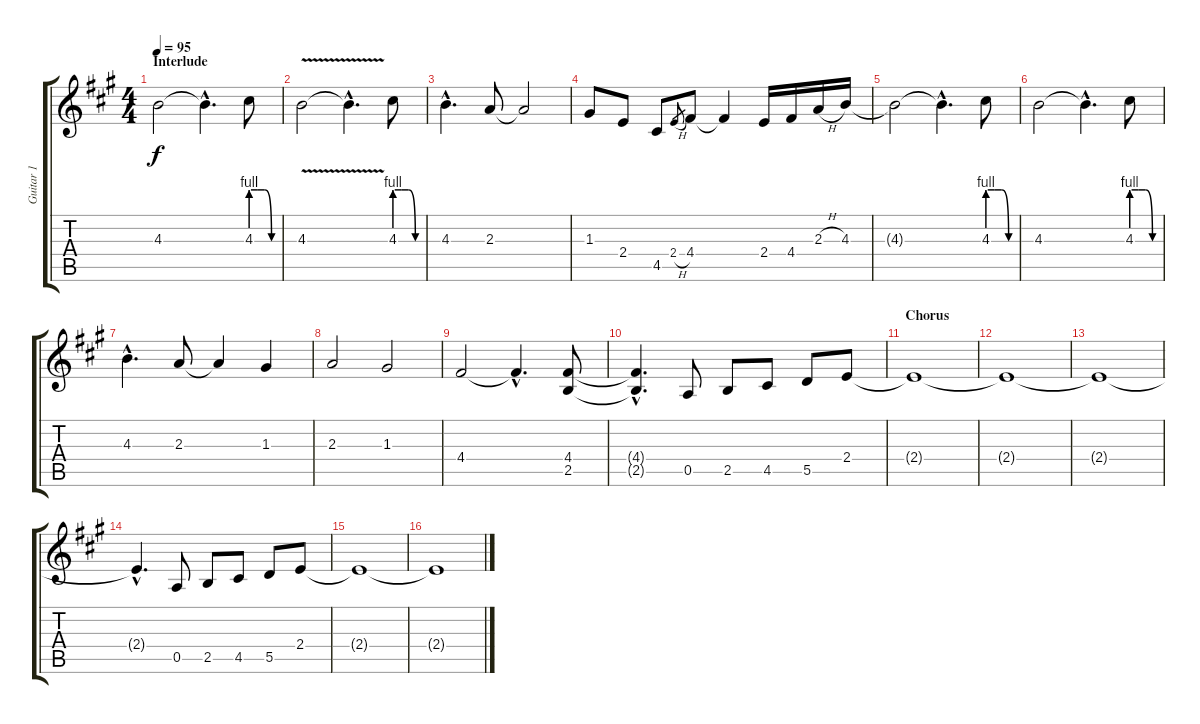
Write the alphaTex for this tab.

\track ("Guitar 1" "Guitar 1") {instrument distortionguitar}
\staff {score tabs}
\tuning (E4 B3 G3 D3 A2 E2) {hide}
\ts (4 4)
\section ("" "Interlude")
\tempo 95
\clef g2
\ks a
4.3{t}.2{dy f} 4.3{hac t}.4{d} 4.3{be (custom 0 4 15 4 30 4 45 0 60 0)}.8 |
4.3{v}.2 4.3{hac t}.4{d} 4.3{be (custom 0 4 15 4 30 4 45 0 60 0)}.8 |
4.3{hac}.4{d} 2.3.8 2.3{t}.2 |
1.3.8 2.4.8 4.5.8 2.4{h}.8{gr} 4.4.8 4.4{t}.4 2.4.16 4.4.16 2.3{h}.16 4.3.16 |
4.3{t}.2 4.3{hac t}.4{d} 4.3{be (custom 0 4 15 4 30 4 45 0 60 0)}.8 |
4.3.2 4.3{hac t}.4{d} 4.3{be (custom 0 4 15 4 30 4 45 0 60 0)}.8 |
4.3{hac}.4{d} 2.3.8 2.3{t}.4 1.3.4 |
2.3.2 1.3.2 |
4.4.2 4.4{hac t}.4{d} (4.4 2.5).8 |
(4.4{hac t} 2.5{hac t}).4{d} 0.5.8 2.5.8 4.5.8 5.5.8 2.4.8 |
\section ("" "Chorus")
2.4{t}.1 |
2.4{t}.1 |
2.4{t}.1 |
2.4{hac t}.4{d} 0.5.8 2.5.8 4.5.8 5.5.8 2.4.8 |
2.4{t}.1 |
2.4{t}.1
